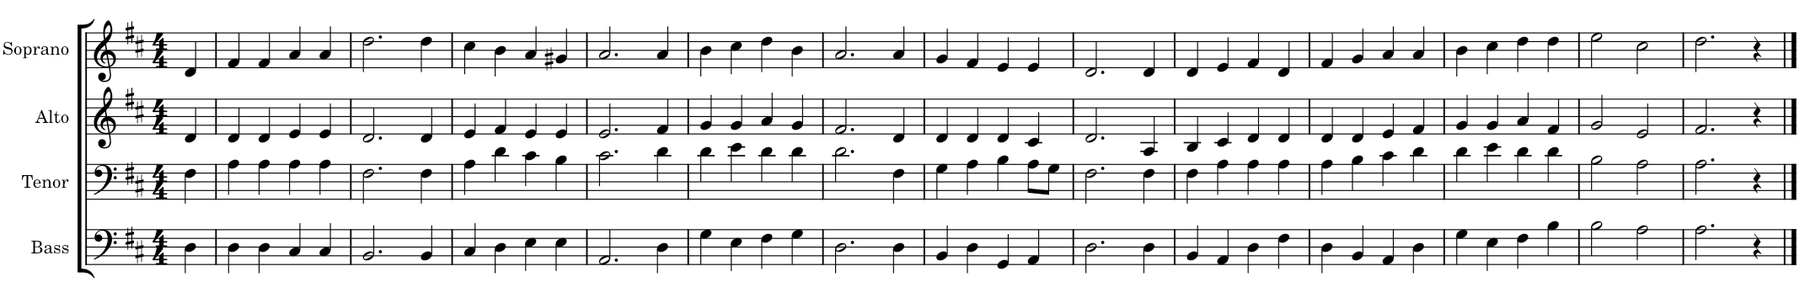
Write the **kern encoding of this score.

**kern	**kern	**kern	**kern
*part4	*part3	*part2	*part1
*staff4	*staff3	*staff2	*staff1
*I"Bass	*I"Tenor	*I"Alto	*I"Soprano
*I'B.	*I'T.	*I'A.	*I'S.
*clefF4	*clefF4	*clefG2	*clefG2
*k[f#c#]	*k[f#c#]	*k[f#c#]	*k[f#c#]
*M4/4	*M4/4	*M4/4	*M4/4
=	=	=	=
4D\	4F#\	4d/	4d/
=1	=1	=1	=1
4D\	4A\	4d/	4f#/
4D\	4A\	4d/	4f#/
4C#/	4A\	4e/	4a/
4C#/	4A\	4e/	4a/
=2	=2	=2	=2
2.BB/	2.F#\	2.d/	2.dd\
4BB/	4F#\	4d/	4dd\
=3	=3	=3	=3
4C#/	4A\	4e/	4cc#\
4D\	4d\	4f#/	4b\
4E\	4c#\	4e/	4a/
4E\	4B\	4e/	4g#X/
=4	=4	=4	=4
2.AA/	2.c#\	2.e/	2.a/
4D\	4d\	4f#/	4a/
=5	=5	=5	=5
4G\	4d\	4g/	4b\
4E\	4e\	4g/	4cc#\
4F#\	4d\	4a/	4dd\
4G\	4d\	4g/	4b\
=6	=6	=6	=6
2.D\	2.d\	2.f#/	2.a/
4D\	4F#\	4d/	4a/
=7	=7	=7	=7
4BB/	4G\	4d/	4g/
4D\	4A\	4d/	4f#/
4GG/	4B\	4d/	4e/
4AA/	8A\L	4c#/	4e/
.	8G\J	.	.
=8	=8	=8	=8
2.D\	2.F#\	2.d/	2.d/
4D\	4F#\	4A/	4d/
=9	=9	=9	=9
4BB/	4F#\	4B/	4d/
4AA/	4A\	4c#/	4e/
4D\	4A\	4d/	4f#/
4F#\	4A\	4d/	4d/
=10	=10	=10	=10
4D\	4A\	4d/	4f#/
4BB/	4B\	4d/	4g/
4AA/	4c#\	4e/	4a/
4D\	4d\	4f#/	4a/
=11	=11	=11	=11
4G\	4d\	4g/	4b\
4E\	4e\	4g/	4cc#\
4F#\	4d\	4a/	4dd\
4B\	4d\	4f#/	4dd\
=12	=12	=12	=12
2B\	2B\	2g/	2ee\
2A\	2A\	2e/	2cc#\
=13	=13	=13	=13
2.A\	2.A\	2.f#/	2.dd\
4r	4r	4r	4r
==	==	==	==
*-	*-	*-	*-
